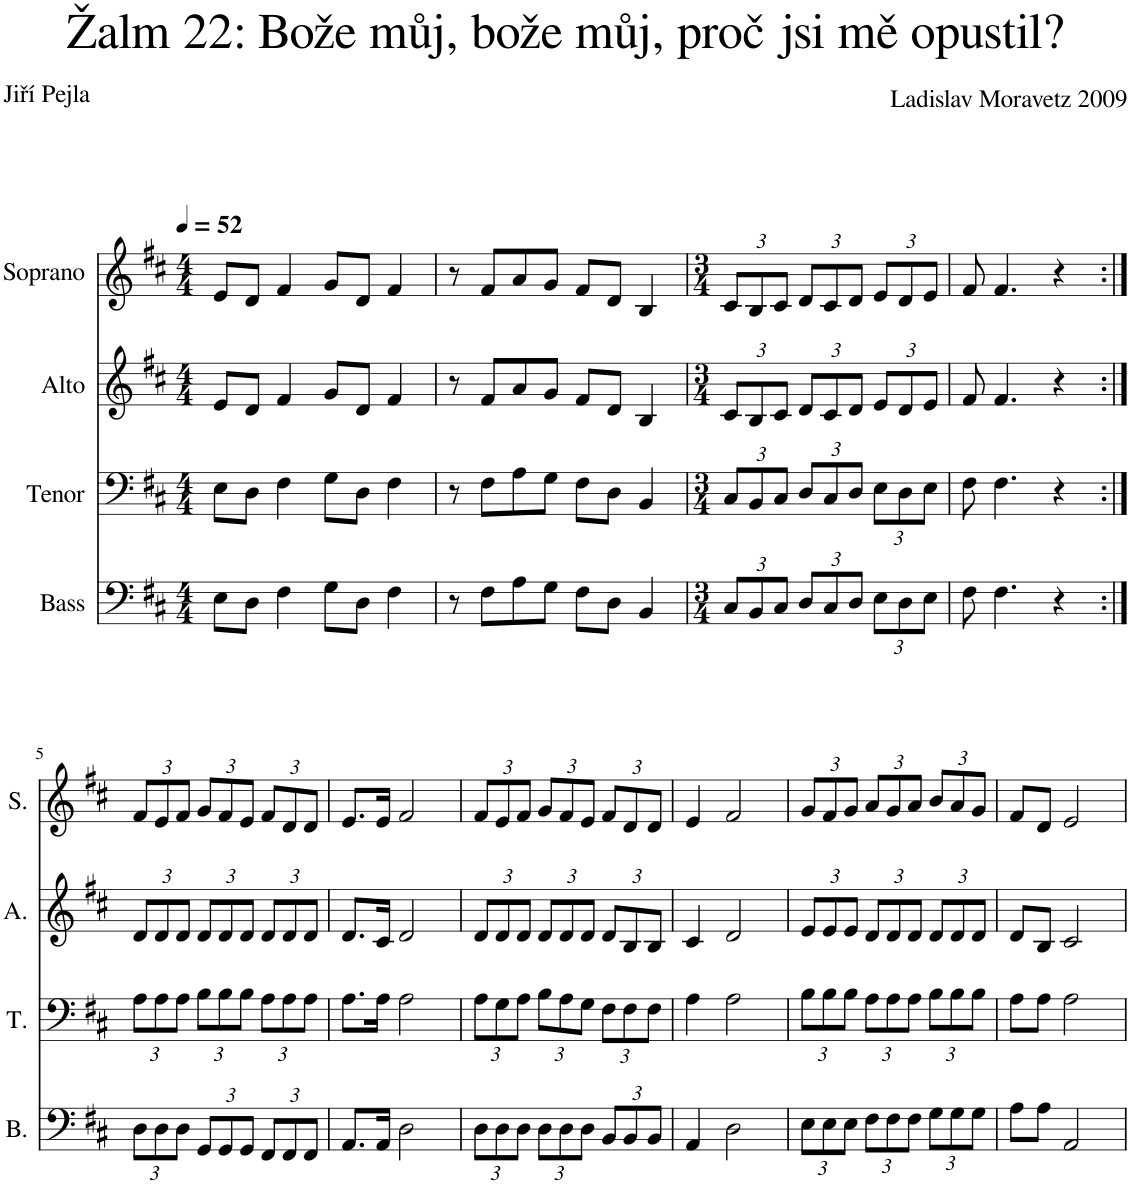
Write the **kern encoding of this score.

**kern	**kern	**kern	**kern
*part4	*part3	*part2	*part1
*staff4	*staff3	*staff2	*staff1
*I"Bass	*I"Tenor	*I"Alto	*I"Soprano
*I'B.	*I'T.	*I'A.	*I'S.
*clefF4	*clefF4	*clefG2	*clefG2
*k[f#c#]	*k[f#c#]	*k[f#c#]	*k[f#c#]
*M4/4	*M4/4	*M4/4	*M4/4
*MM52	*MM52	*MM52	*MM52
=1	=1	=1	=1
8E\L	8E\L	8e/L	8e/L
8D\J	8D\J	8d/J	8d/J
4F#\	4F#\	4f#/	4f#/
8G\L	8G\L	8g/L	8g/L
8D\J	8D\J	8d/J	8d/J
4F#\	4F#\	4f#/	4f#/
=2	=2	=2	=2
8r	8r	8r	8r
8F#\L	8F#\L	8f#/L	8f#/L
8A\	8A\	8a/	8a/
8G\J	8G\J	8g/J	8g/J
8F#\L	8F#\L	8f#/L	8f#/L
8D\J	8D\J	8d/J	8d/J
4BB/	4BB/	4B/	4B/
=3	=3	=3	=3
*M3/4	*M3/4	*M3/4	*M3/4
*Xbrackettup	*Xbrackettup	*Xbrackettup	*Xbrackettup
12C#/L	12C#/L	12c#/L	12c#/L
12BB/	12BB/	12B/	12B/
12C#/J	12C#/J	12c#/J	12c#/J
12D/L	12D/L	12d/L	12d/L
12C#/	12C#/	12c#/	12c#/
12D/J	12D/J	12d/J	12d/J
12E\L	12E\L	12e/L	12e/L
12D\	12D\	12d/	12d/
12E\J	12E\J	12e/J	12e/J
=4	=4	=4	=4
8F#\	8F#\	8f#/	8f#/
4.F#\	4.F#\	4.f#/	4.f#/
4r	4r	4r	4r
!!LO:LB:g=z
=5:|!	=5:|!	=5:|!	=5:|!
12D\L	12A\L	12d/L	12f#/L
12D\	12A\	12d/	12e/
12D\J	12A\J	12d/J	12f#/J
12GG/L	12B\L	12d/L	12g/L
12GG/	12B\	12d/	12f#/
12GG/J	12B\J	12d/J	12e/J
12FF#/L	12A\L	12d/L	12f#/L
12FF#/	12A\	12d/	12d/
12FF#/J	12A\J	12d/J	12d/J
=6	=6	=6	=6
8.AA/L	8.A\L	8.d/L	8.e/L
16AA/Jk	16A\Jk	16c#/Jk	16e/Jk
2D\	2A\	2d/	2f#/
=7	=7	=7	=7
12D\L	12A\L	12d/L	12f#/L
12D\	12G\	12d/	12e/
12D\J	12A\J	12d/J	12f#/J
12D\L	12B\L	12d/L	12g/L
12D\	12A\	12d/	12f#/
12D\J	12G\J	12d/J	12e/J
12BB/L	12F#\L	12d/L	12f#/L
12BB/	12F#\	12B/	12d/
12BB/J	12F#\J	12B/J	12d/J
=8	=8	=8	=8
4AA/	4A\	4c#/	4e/
2D\	2A\	2d/	2f#/
=9	=9	=9	=9
12E\L	12B\L	12e/L	12g/L
12E\	12B\	12e/	12f#/
12E\J	12B\J	12e/J	12g/J
12F#\L	12A\L	12d/L	12a/L
12F#\	12A\	12d/	12g/
12F#\J	12A\J	12d/J	12a/J
12G\L	12B\L	12d/L	12b/L
12G\	12B\	12d/	12a/
12G\J	12B\J	12d/J	12g/J
=10	=10	=10	=10
8A\L	8A\L	8d/L	8f#/L
8A\J	8A\J	8B/J	8d/J
2AA/	2A\	2c#/	2e/
=	=	=	=
*-	*-	*-	*-
